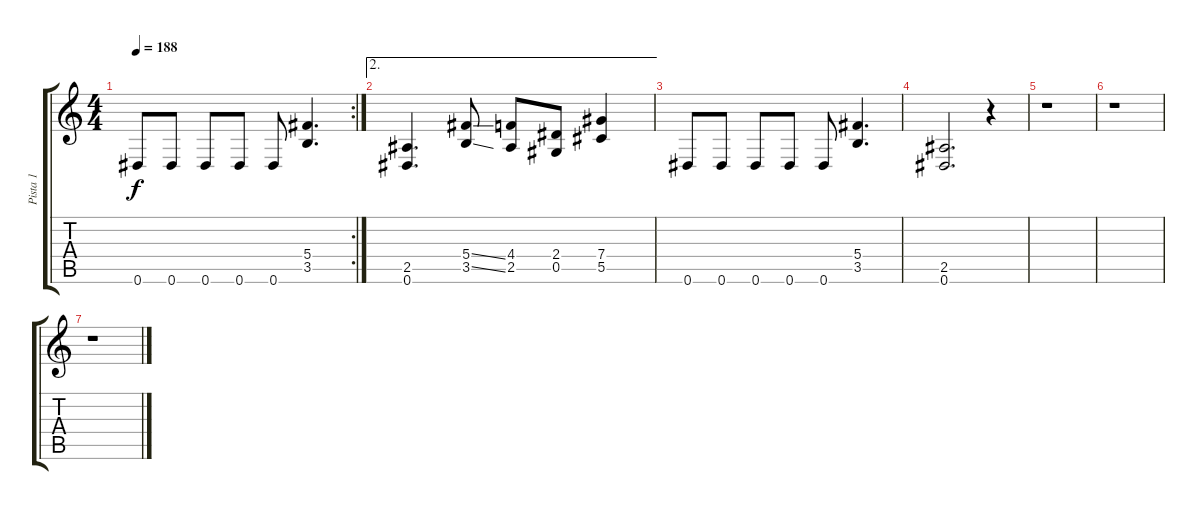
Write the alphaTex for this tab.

\track ("Pista 1" "Pista 1") {instrument overdrivenguitar}
\staff {score tabs}
\tuning (Eb4 Bb3 Gb3 Db3 Ab2 Eb2) {hide}
\rc 2
\ts (4 4)
\tempo 188
\clef g2
\ks c
0.6.8{dy f} 0.6.8 0.6.8 0.6.8 0.6.8 (5.4 3.5).4{d} |
\ae 2
(2.5 0.6).4{d} (5.4{ss} 3.5{ss}).8 (4.4 2.5).8 (2.4 0.5).8 (7.4 5.5).4 |
0.6.8 0.6.8 0.6.8 0.6.8 0.6.8 (5.4 3.5).4{d} |
(2.5 0.6).2{d} r.4 |
r.1 |
r.1 |
r.1
